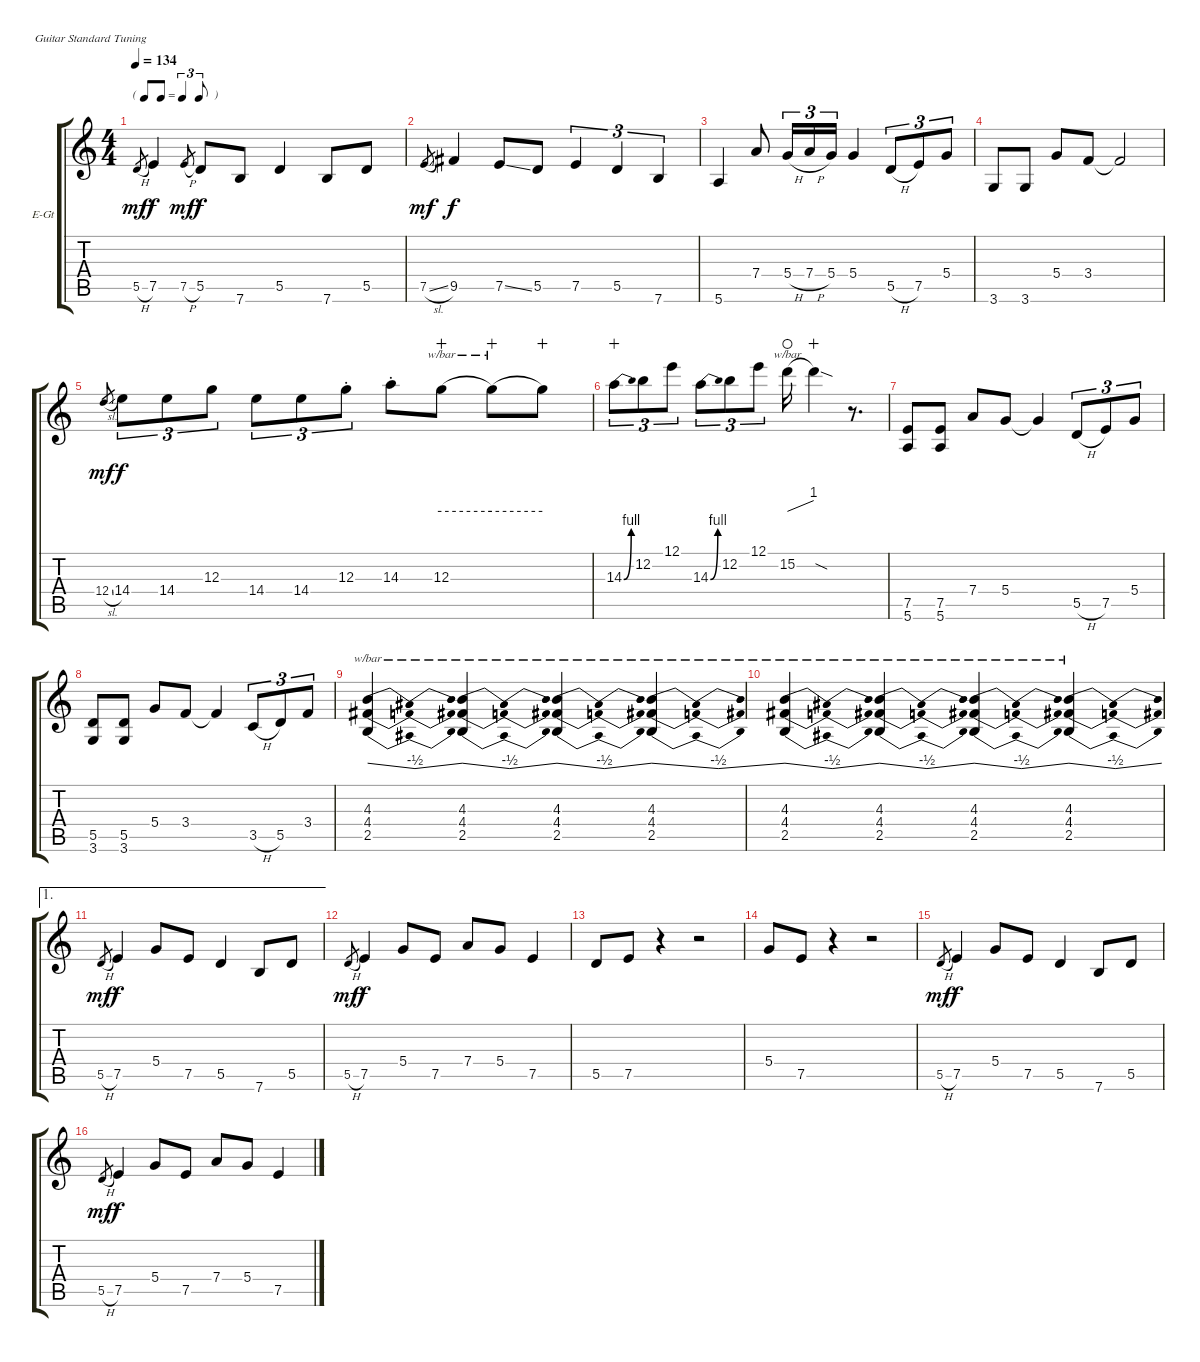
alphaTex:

\bracketExtendMode groupsimilarinstruments
\firstSystemTrackNameOrientation horizontal
\otherSystemsTrackNameOrientation horizontal
\track ("Overdrive Guitar (Dist over)" "E-Gt") {instrument overdrivenguitar}
\staff {score tabs}
\tuning (E4 B3 G3 D3 A2 E2)
\ts (4 4)
\tf triplet8th
\tempo 134
\clef g2
\scale
0.333333
\ks c
5.5{h}.8{gr dy mf} 7.5.4{dy f} 7.5{h}.8{gr dy mf} 5.5.8{dy f} 7.6.8 5.5.4 7.6.8 5.5.8 |
\scale
0.333333 7.5{sl}.8{gr dy mf} 9.5.4{dy f} 7.5{ss}.8 5.5.8 7.5.4{tu (3 2)} 5.5.4{tu (3 2)} 7.6.4{tu (3 2)} |
\scale
0.333333 5.6.4 7.4.8 5.4{h}.16{tu (3 2)} 7.4{h}.16{tu (3 2)} 5.4.16{tu (3 2)} 5.4.4 5.5{h}.8{tu (3 2)} 7.5.8{tu (3 2)} 5.4.8{tu (3 2)} |
\scale
0.333333 3.6.8 3.6.8 5.4.8 3.4.8 3.4{t}.2 |
\scale
0.333333 12.4{sl}.8{gr dy mf} 14.4.8{tu (3 2) dy f} 14.4.8{tu (3 2)} 12.3.8{tu (3 2)} 14.4.8{tu (3 2)} 14.4.8{tu (3 2)} 12.3{st}.8{tu (3 2)} 14.3{st}.8 12.3.8{tbe (hold default 0 0 60 0) wahc} 12.3{t}.8{tbe (hold default 0 0 60 0) wahc} 12.3{t}.8{wahc} |
\scale
0.333333 14.3{be (bend 0 0 60 4)}.8{tu (3 2) wahc} 12.2.8{tu (3 2)} 12.1.8{tu (3 2)} 14.3{be (bend 0 0 60 4)}.8{tu (3 2)} 12.2.8{tu (3 2)} 12.1.8{tu (3 2)} 15.2.16{tbe (dive default 0 0 60 4) waho} 15.2{sod t}.4{wahc} r.8{d} |
\scale
0.333333 (7.5 5.6).8 (7.5 5.6).8 7.4.8 5.4.8 5.4{t}.4 5.5{h}.8{tu (3 2)} 7.5.8{tu (3 2)} 5.4.8{tu (3 2)} |
\scale
0.333333 (5.5 3.6).8 (5.5 3.6).8 5.4.8 3.4.8 3.4{t}.4 3.5{h}.8{tu (3 2)} 5.5.8{tu (3 2)} 3.4.8{tu (3 2)} |
\scale
0.333333 (4.3 4.4 2.5).4{tbe (dip default 0 0 30 -2 60 0)} (4.3 4.4 2.5).4{tbe (dip default 0 0 30 -2 60 0)} (4.3 4.4 2.5).4{tbe (dip default 0 0 30 -2 60 0)} (4.3 4.4 2.5).4{tbe (dip default 0 0 30 -2 60 0)} |
\scale
0.333333 (4.3 4.4 2.5).4{tbe (dip default 0 0 30 -2 60 0)} (4.3 4.4 2.5).4{tbe (dip default 0 0 30 -2 60 0)} (4.3 4.4 2.5).4{tbe (dip default 0 0 30 -2 60 0)} (4.3 4.4 2.5).4{tbe (dip default 0 0 30 -2 60 0)} |
\ae 1
\scale
0.333333 5.5{h}.8{gr dy mf} 7.5.4{dy f} 5.4.8 7.5.8 5.5.4 7.6.8 5.5.8 |
\scale
0.333333 5.5{h}.8{gr dy mf} 7.5.4{dy f} 5.4.8 7.5.8 7.4.8 5.4.8 7.5.4 |
\scale
0.333333 5.5.8 7.5.8 r.4 r.2 |
\scale
0.333333 5.4.8 7.5.8 r.4 r.2 |
\scale
0.333333 5.5{h}.8{gr dy mf} 7.5.4{dy f} 5.4.8 7.5.8 5.5.4 7.6.8 5.5.8 |
\scale
0.333333 5.5{h}.8{gr dy mf} 7.5.4{dy f} 5.4.8 7.5.8 7.4.8 5.4.8 7.5.4
